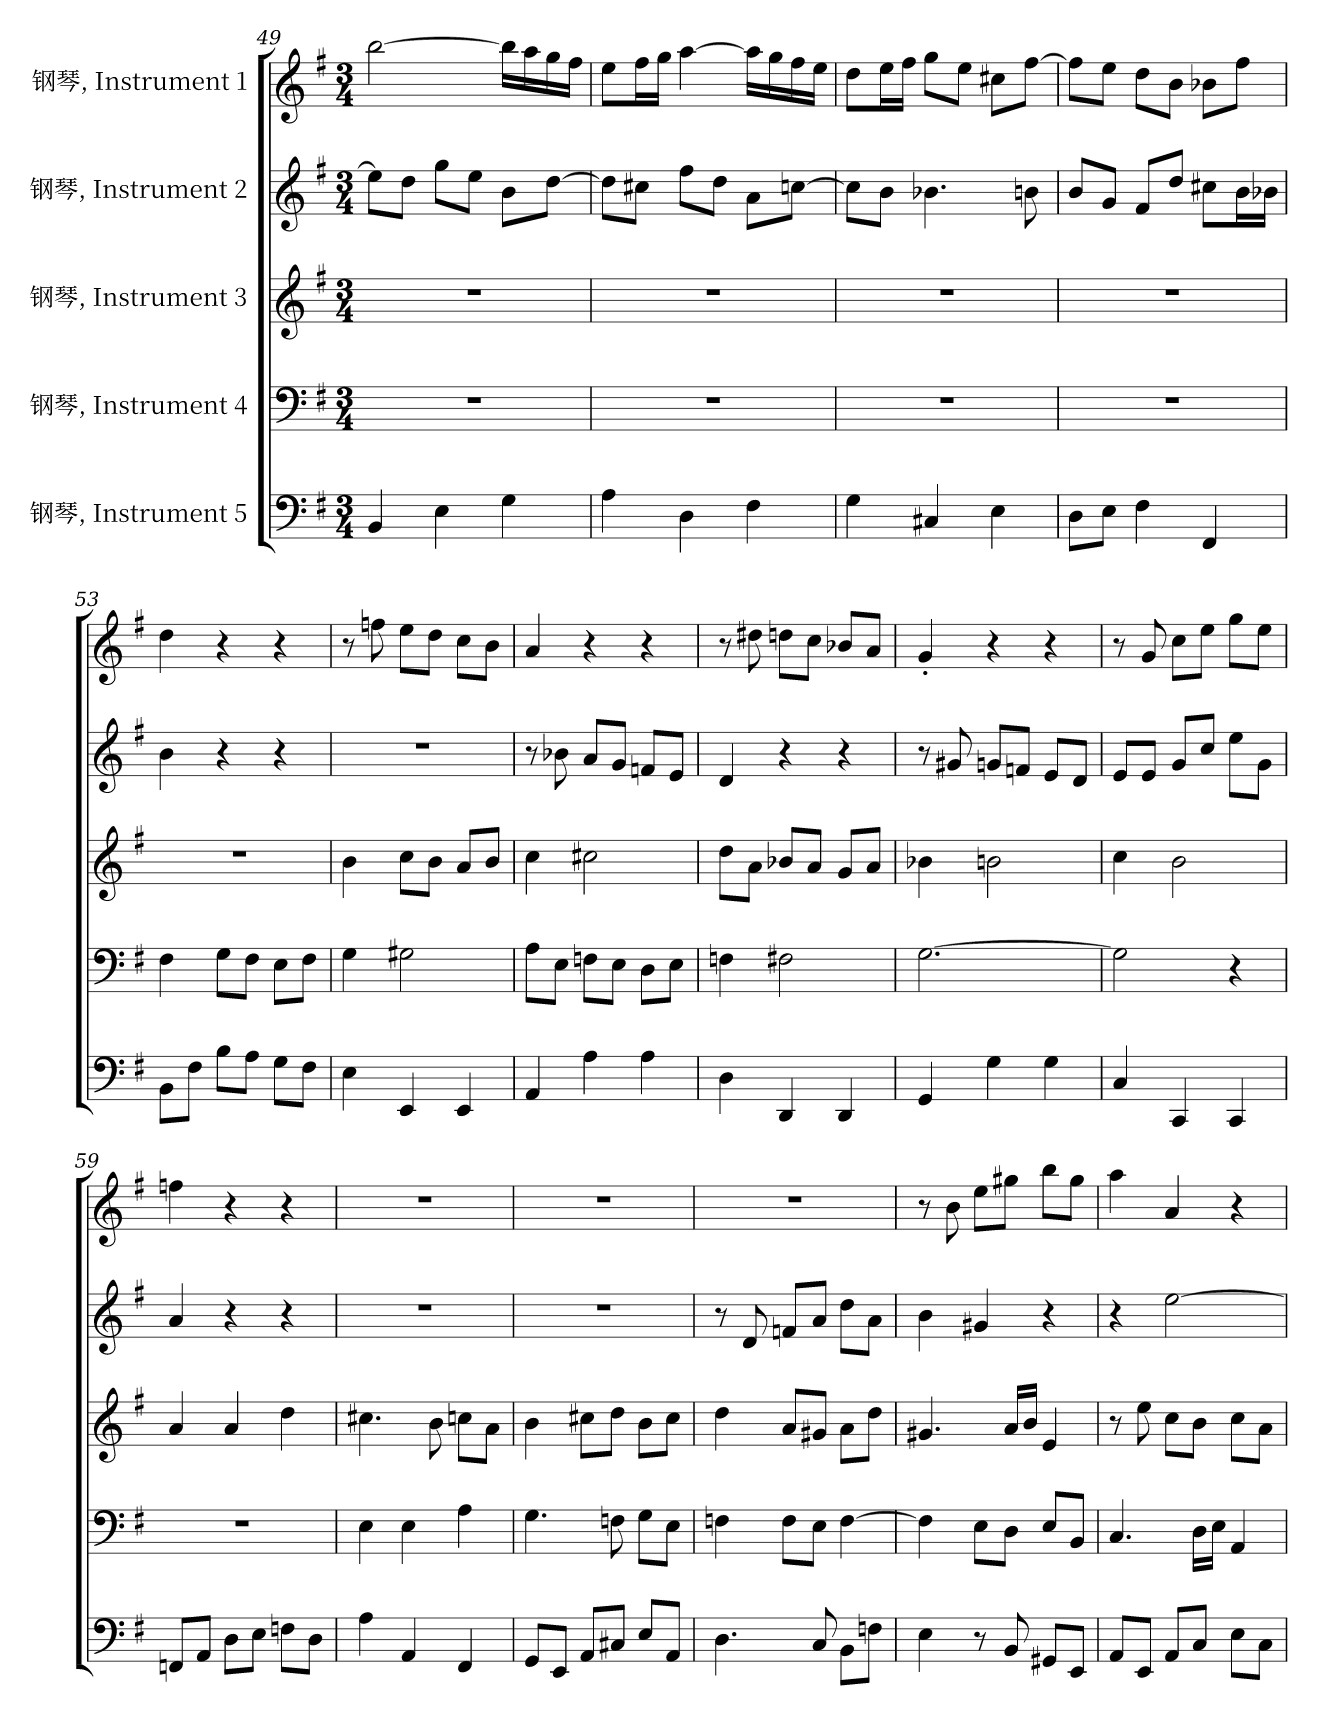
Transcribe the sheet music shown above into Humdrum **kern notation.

**kern	**kern	**kern	**kern	**kern
*part5	*part4	*part3	*part2	*part1
*staff5	*staff4	*staff3	*staff2	*staff1
*I"钢琴, Instrument 5	*I"钢琴, Instrument 4	*I"钢琴, Instrument 3	*I"钢琴, Instrument 2	*I"钢琴, Instrument 1
*clefF4	*clefF4	*clefG2	*clefG2	*clefG2
*k[f#]	*k[f#]	*k[f#]	*k[f#]	*k[f#]
*M3/4	*M3/4	*M3/4	*M3/4	*M3/4
=49	=49	=49	=49	=49
4BB/	2.r	2.r	8ee\L]	[2bb\
.	.	.	8dd\J	.
4E\	.	.	8gg\L	.
.	.	.	8ee\J	.
4G\	.	.	8b\L	16bb\LL]
.	.	.	.	16aa\
.	.	.	[8dd\J	16gg\
.	.	.	.	16ff#\JJ
!!LO:LB:g=z
=50	=50	=50	=50	=50
4A\	2.r	2.r	8dd\L]	8ee\L
.	.	.	8cc#X\J	16ff#\L
.	.	.	.	16gg\JJ
4D\	.	.	8ff#\L	[4aa\
.	.	.	8dd\J	.
4F#\	.	.	8a\L	16aa\LL]
.	.	.	.	16gg\
.	.	.	[8ccn\J	16ff#\
.	.	.	.	16ee\JJ
=51	=51	=51	=51	=51
4G\	2.r	2.r	8cc\L]	8dd\L
.	.	.	8b\J	16ee\L
.	.	.	.	16ff#\JJ
4C#X/	.	.	4.b-X\	8gg\L
.	.	.	.	8ee\J
4E\	.	.	.	8cc#X\L
.	.	.	8bn\	[8ff#\J
=52	=52	=52	=52	=52
8D\L	2.r	2.r	8b/L	8ff#\L]
8E\J	.	.	8g/J	8ee\J
4F#\	.	.	8f#/L	8dd\L
.	.	.	8dd/J	8b\J
4FF#/	.	.	8cc#X\L	8b-X\L
.	.	.	16b\L	8ff#\J
.	.	.	16b-X\JJ	.
=53	=53	=53	=53	=53
8BB\L	4F#\	2.r	4b\	4dd\
8F#\J	.	.	.	.
8B\L	8G\L	.	4r	4r
8A\J	8F#\J	.	.	.
8G\L	8E\L	.	4r	4r
8F#\J	8F#\J	.	.	.
=54	=54	=54	=54	=54
4E\	4G\	4b\	2.r	8r
.	.	.	.	8ffn\
4EE/	2G#X\	8cc\L	.	8ee\L
.	.	8b\J	.	8dd\J
4EE/	.	8a/L	.	8cc\L
.	.	8b/J	.	8b\J
!!LO:PB:g=z
=55	=55	=55	=55	=55
4AA/	8A\L	4cc\	8r	4a/
.	8E\J	.	8b-X\	.
4A\	8Fn\L	2cc#X\	8a/L	4r
.	8E\J	.	8g/J	.
4A\	8D\L	.	8fn/L	4r
.	8E\J	.	8e/J	.
=56	=56	=56	=56	=56
4D\	4Fn\	8dd\L	4d/	8r
.	.	8a\J	.	8dd#X\
4DD/	2F#X\	8b-X/L	4r	8ddn\L
.	.	8a/J	.	8cc\J
4DD/	.	8g/L	4r	8b-X/L
.	.	8a/J	.	8a/J
=57	=57	=57	=57	=57
4GG/	[2.G\	4b-X\	8r	4g'/
.	.	.	8g#X/	.
4G\	.	2bn\	8gn/L	4r
.	.	.	8fn/J	.
4G\	.	.	8e/L	4r
.	.	.	8d/J	.
=58	=58	=58	=58	=58
4C/	2G\]	4cc\	8e/L	8r
.	.	.	8e/J	8g/
4CC/	.	2b\	8g/L	8cc\L
.	.	.	8cc/J	8ee\J
4CC/	4r	.	8ee\L	8gg\L
.	.	.	8g\J	8ee\J
=59	=59	=59	=59	=59
8FFn/L	2.r	4a/	4a/	4ffn\
8AA/J	.	.	.	.
8D\L	.	4a/	4r	4r
8E\J	.	.	.	.
8Fn\L	.	4dd\	4r	4r
8D\J	.	.	.	.
!!LO:LB:g=z
=60	=60	=60	=60	=60
4A\	4E\	4.cc#X\	2.r	2.r
4AA/	4E\	.	.	.
.	.	8b\	.	.
4FF#/	4A\	8ccn\L	.	.
.	.	8a\J	.	.
=61	=61	=61	=61	=61
8GG/L	4.G\	4b\	2.r	2.r
8EE/J	.	.	.	.
8AA/L	.	8cc#X\L	.	.
8C#X/J	8Fn\	8dd\J	.	.
8E/L	8G\L	8b\L	.	.
8AA/J	8E\J	8cc#\J	.	.
=62	=62	=62	=62	=62
4.D\	4Fn\	4dd\	8r	2.r
.	.	.	8d/	.
.	8F\L	8a/L	8fn/L	.
8C/	8E\J	8g#X/J	8a/J	.
8BB\L	[4F\	8a\L	8dd\L	.
8Fn\J	.	8dd\J	8a\J	.
=63	=63	=63	=63	=63
4E\	4F\]	4.g#X/	4b\	8r
.	.	.	.	8b\
8r	8E\L	.	4g#X/	8ee\L
8BB/	8D\J	16a/LL	.	8gg#X\J
.	.	16b/JJ	.	.
8GG#X/L	8E/L	4e/	4r	8bb\L
8EE/J	8BB/J	.	.	8gg#\J
=64	=64	=64	=64	=64
8AA/L	4.C/	8r	4r	4aa\
8EE/J	.	8ee\	.	.
8AA/L	.	8cc\L	[2ee\	4a/
8C/J	16D\LL	8b\J	.	.
.	16E\JJ	.	.	.
8E\L	4AA/	8cc\L	.	4r
8C\J	.	8a\J	.	.
=	=	=	=	=
*-	*-	*-	*-	*-
